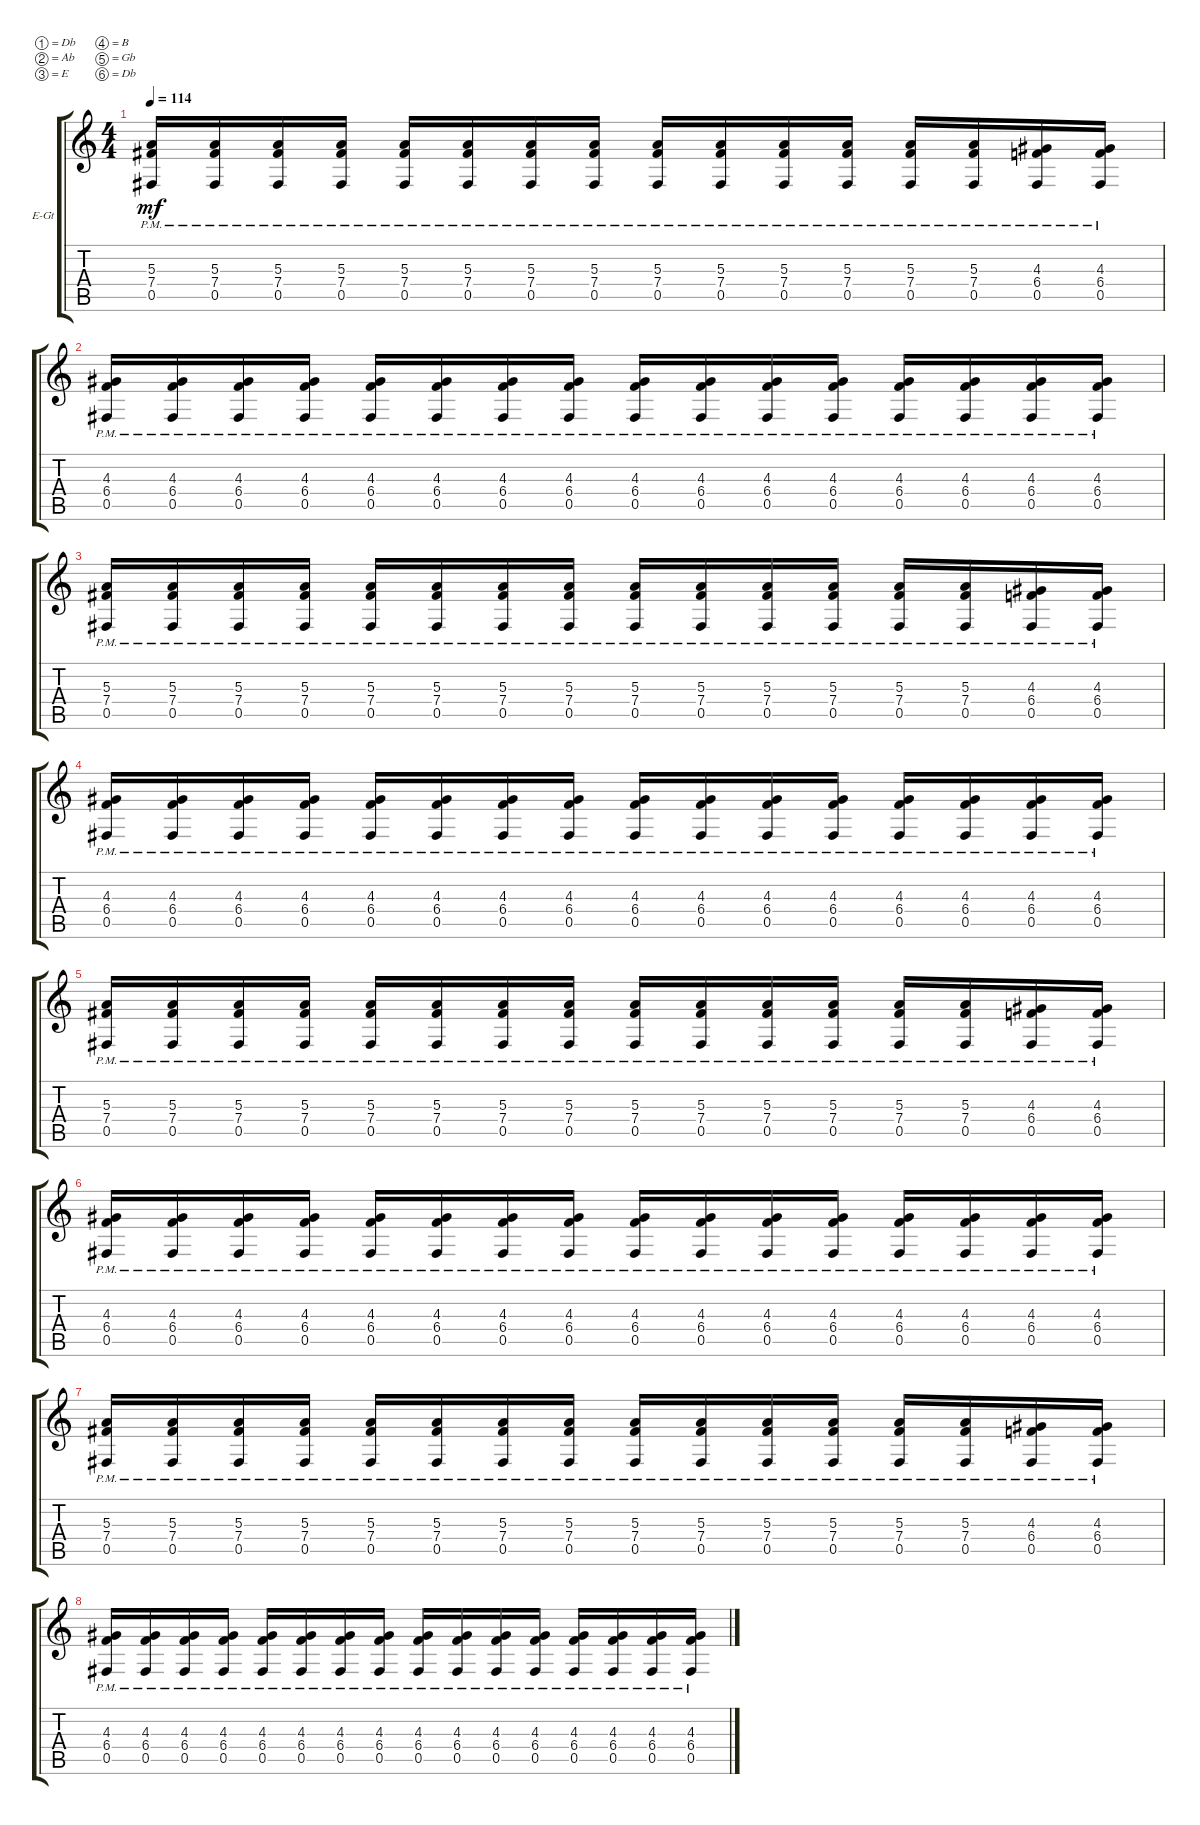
\defaultSystemsLayout 4
\bracketExtendMode groupsimilarinstruments
\firstSystemTrackNameOrientation horizontal
\otherSystemsTrackNameOrientation horizontal
\track ("Electric Guitar Seth" "E-Gt") {instrument distortionguitar}
\staff {score tabs}
\tuning (Db4 Ab3 E3 B2 Gb2 Db2)
\ts (4 4)
\tempo 114
\clef g2
\scale
0.485477
\ks c
(0.5{pm} 7.4{pm} 5.3{pm}).16{dy mf instrument distortionguitar} (0.5{pm} 7.4{pm} 5.3{pm}).16 (0.5{pm} 7.4{pm} 5.3{pm}).16 (0.5{pm} 7.4{pm} 5.3{pm}).16 (0.5{pm} 7.4{pm} 5.3{pm}).16 (0.5{pm} 7.4{pm} 5.3{pm}).16 (0.5{pm} 7.4{pm} 5.3{pm}).16 (0.5{pm} 7.4{pm} 5.3{pm}).16 (0.5{pm} 7.4{pm} 5.3{pm}).16 (0.5{pm} 7.4{pm} 5.3{pm}).16 (0.5{pm} 7.4{pm} 5.3{pm}).16 (0.5{pm} 7.4{pm} 5.3{pm}).16 (0.5{pm} 7.4{pm} 5.3{pm}).16 (0.5{pm} 7.4{pm} 5.3{pm}).16 (0.5{pm} 6.4{pm} 4.3{pm}).16 (0.5{pm} 6.4{pm} 4.3{pm}).16 |
\scale
0.257261 (4.3{pm} 6.4{pm} 0.5{pm}).16 (0.5{pm} 6.4{pm} 4.3{pm}).16 (4.3{pm} 6.4{pm} 0.5{pm}).16 (0.5{pm} 6.4{pm} 4.3{pm}).16 (4.3{pm} 6.4{pm} 0.5{pm}).16 (0.5{pm} 6.4{pm} 4.3{pm}).16 (4.3{pm} 6.4{pm} 0.5{pm}).16 (0.5{pm} 6.4{pm} 4.3{pm}).16 (4.3{pm} 6.4{pm} 0.5{pm}).16 (0.5{pm} 6.4{pm} 4.3{pm}).16 (4.3{pm} 6.4{pm} 0.5{pm}).16 (0.5{pm} 6.4{pm} 4.3{pm}).16 (4.3{pm} 6.4{pm} 0.5{pm}).16 (0.5{pm} 6.4{pm} 4.3{pm}).16 (4.3{pm} 6.4{pm} 0.5{pm}).16 (0.5{pm} 6.4{pm} 4.3{pm}).16 |
\scale
0.257261 (0.5{pm} 7.4{pm} 5.3{pm}).16 (0.5{pm} 7.4{pm} 5.3{pm}).16 (0.5{pm} 7.4{pm} 5.3{pm}).16 (0.5{pm} 7.4{pm} 5.3{pm}).16 (0.5{pm} 7.4{pm} 5.3{pm}).16 (0.5{pm} 7.4{pm} 5.3{pm}).16 (0.5{pm} 7.4{pm} 5.3{pm}).16 (0.5{pm} 7.4{pm} 5.3{pm}).16 (0.5{pm} 7.4{pm} 5.3{pm}).16 (0.5{pm} 7.4{pm} 5.3{pm}).16 (0.5{pm} 7.4{pm} 5.3{pm}).16 (0.5{pm} 7.4{pm} 5.3{pm}).16 (0.5{pm} 7.4{pm} 5.3{pm}).16 (0.5{pm} 7.4{pm} 5.3{pm}).16 (0.5{pm} 6.4{pm} 4.3{pm}).16 (0.5{pm} 6.4{pm} 4.3{pm}).16 |
\scale
0.333333 (4.3{pm} 6.4{pm} 0.5{pm}).16 (0.5{pm} 6.4{pm} 4.3{pm}).16 (4.3{pm} 6.4{pm} 0.5{pm}).16 (0.5{pm} 6.4{pm} 4.3{pm}).16 (4.3{pm} 6.4{pm} 0.5{pm}).16 (0.5{pm} 6.4{pm} 4.3{pm}).16 (4.3{pm} 6.4{pm} 0.5{pm}).16 (0.5{pm} 6.4{pm} 4.3{pm}).16 (4.3{pm} 6.4{pm} 0.5{pm}).16 (0.5{pm} 6.4{pm} 4.3{pm}).16 (4.3{pm} 6.4{pm} 0.5{pm}).16 (0.5{pm} 6.4{pm} 4.3{pm}).16 (4.3{pm} 6.4{pm} 0.5{pm}).16 (0.5{pm} 6.4{pm} 4.3{pm}).16 (4.3{pm} 6.4{pm} 0.5{pm}).16 (0.5{pm} 6.4{pm} 4.3{pm}).16 |
\scale
0.333333 (0.5{pm} 7.4{pm} 5.3{pm}).16 (0.5{pm} 7.4{pm} 5.3{pm}).16 (0.5{pm} 7.4{pm} 5.3{pm}).16 (0.5{pm} 7.4{pm} 5.3{pm}).16 (0.5{pm} 7.4{pm} 5.3{pm}).16 (0.5{pm} 7.4{pm} 5.3{pm}).16 (0.5{pm} 7.4{pm} 5.3{pm}).16 (0.5{pm} 7.4{pm} 5.3{pm}).16 (0.5{pm} 7.4{pm} 5.3{pm}).16 (0.5{pm} 7.4{pm} 5.3{pm}).16 (0.5{pm} 7.4{pm} 5.3{pm}).16 (0.5{pm} 7.4{pm} 5.3{pm}).16 (0.5{pm} 7.4{pm} 5.3{pm}).16 (0.5{pm} 7.4{pm} 5.3{pm}).16 (0.5{pm} 6.4{pm} 4.3{pm}).16 (0.5{pm} 6.4{pm} 4.3{pm}).16 |
\scale
0.333333 (4.3{pm} 6.4{pm} 0.5{pm}).16 (0.5{pm} 6.4{pm} 4.3{pm}).16 (4.3{pm} 6.4{pm} 0.5{pm}).16 (0.5{pm} 6.4{pm} 4.3{pm}).16 (4.3{pm} 6.4{pm} 0.5{pm}).16 (0.5{pm} 6.4{pm} 4.3{pm}).16 (4.3{pm} 6.4{pm} 0.5{pm}).16 (0.5{pm} 6.4{pm} 4.3{pm}).16 (4.3{pm} 6.4{pm} 0.5{pm}).16 (0.5{pm} 6.4{pm} 4.3{pm}).16 (4.3{pm} 6.4{pm} 0.5{pm}).16 (0.5{pm} 6.4{pm} 4.3{pm}).16 (4.3{pm} 6.4{pm} 0.5{pm}).16 (0.5{pm} 6.4{pm} 4.3{pm}).16 (4.3{pm} 6.4{pm} 0.5{pm}).16 (0.5{pm} 6.4{pm} 4.3{pm}).16 |
\scale
0.333333 (0.5{pm} 7.4{pm} 5.3{pm}).16 (0.5{pm} 7.4{pm} 5.3{pm}).16 (0.5{pm} 7.4{pm} 5.3{pm}).16 (0.5{pm} 7.4{pm} 5.3{pm}).16 (0.5{pm} 7.4{pm} 5.3{pm}).16 (0.5{pm} 7.4{pm} 5.3{pm}).16 (0.5{pm} 7.4{pm} 5.3{pm}).16 (0.5{pm} 7.4{pm} 5.3{pm}).16 (0.5{pm} 7.4{pm} 5.3{pm}).16 (0.5{pm} 7.4{pm} 5.3{pm}).16 (0.5{pm} 7.4{pm} 5.3{pm}).16 (0.5{pm} 7.4{pm} 5.3{pm}).16 (0.5{pm} 7.4{pm} 5.3{pm}).16 (0.5{pm} 7.4{pm} 5.3{pm}).16 (0.5{pm} 6.4{pm} 4.3{pm}).16 (0.5{pm} 6.4{pm} 4.3{pm}).16 |
\scale
0.333333 (4.3{pm} 6.4{pm} 0.5{pm}).16 (0.5{pm} 6.4{pm} 4.3{pm}).16 (4.3{pm} 6.4{pm} 0.5{pm}).16 (0.5{pm} 6.4{pm} 4.3{pm}).16 (4.3{pm} 6.4{pm} 0.5{pm}).16 (0.5{pm} 6.4{pm} 4.3{pm}).16 (4.3{pm} 6.4{pm} 0.5{pm}).16 (0.5{pm} 6.4{pm} 4.3{pm}).16 (4.3{pm} 6.4{pm} 0.5{pm}).16 (0.5{pm} 6.4{pm} 4.3{pm}).16 (4.3{pm} 6.4{pm} 0.5{pm}).16 (0.5{pm} 6.4{pm} 4.3{pm}).16 (4.3{pm} 6.4{pm} 0.5{pm}).16 (0.5{pm} 6.4{pm} 4.3{pm}).16 (4.3{pm} 6.4{pm} 0.5{pm}).16 (0.5{pm} 6.4{pm} 4.3{pm}).16
